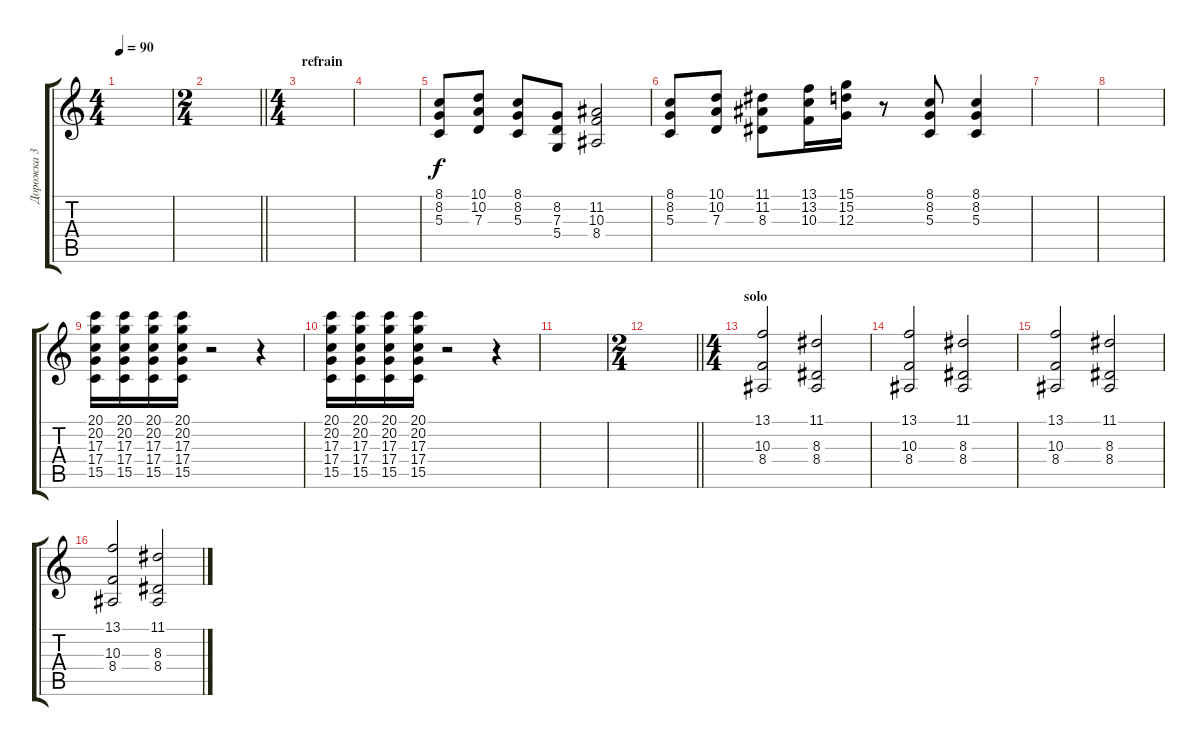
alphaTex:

\track ("Дорожка 3" "Дорожка 3") {instrument pad2warm}
\staff {score tabs}
\tuning (E4 B3 G3 D3 A2 E2) {hide}
\ts (4 4)
\tempo 90
\clef g2
\ks c
|
\ts (2 4)
\barLineRight lightlight
|
\ts (4 4)
\section ("" "refrain")
|
|
(8.1 8.2 5.3).8 (10.1 10.2 7.3).8 (8.1 8.2 5.3).8 (8.2 7.3 5.4).8 (11.2 10.3 8.4).2 |
(8.1 8.2 5.3).8 (10.1 10.2 7.3).8 (11.1 11.2 8.3).8 (13.1 13.2 10.3).16 (15.1 15.2 12.3).16 r.8 (8.1 8.2 5.3).8 (8.1 8.2 5.3).4 |
|
|
(20.1 20.2 17.3 17.4 15.5).16 (20.1 20.2 17.3 17.4 15.5).16 (20.1 20.2 17.3 17.4 15.5).16 (20.1 20.2 17.3 17.4 15.5).16 r.2 r.4 |
(20.1 20.2 17.3 17.4 15.5).16 (20.1 20.2 17.3 17.4 15.5).16 (20.1 20.2 17.3 17.4 15.5).16 (20.1 20.2 17.3 17.4 15.5).16 r.2 r.4 |
|
\ts (2 4)
\barLineRight lightlight
|
\ts (4 4)
\section ("" "solo")
(13.1 10.3 8.4).2 (11.1 8.3 8.4).2 |
(13.1 10.3 8.4).2 (11.1 8.3 8.4).2 |
(13.1 10.3 8.4).2 (11.1 8.3 8.4).2 |
(13.1 10.3 8.4).2 (11.1 8.3 8.4).2
